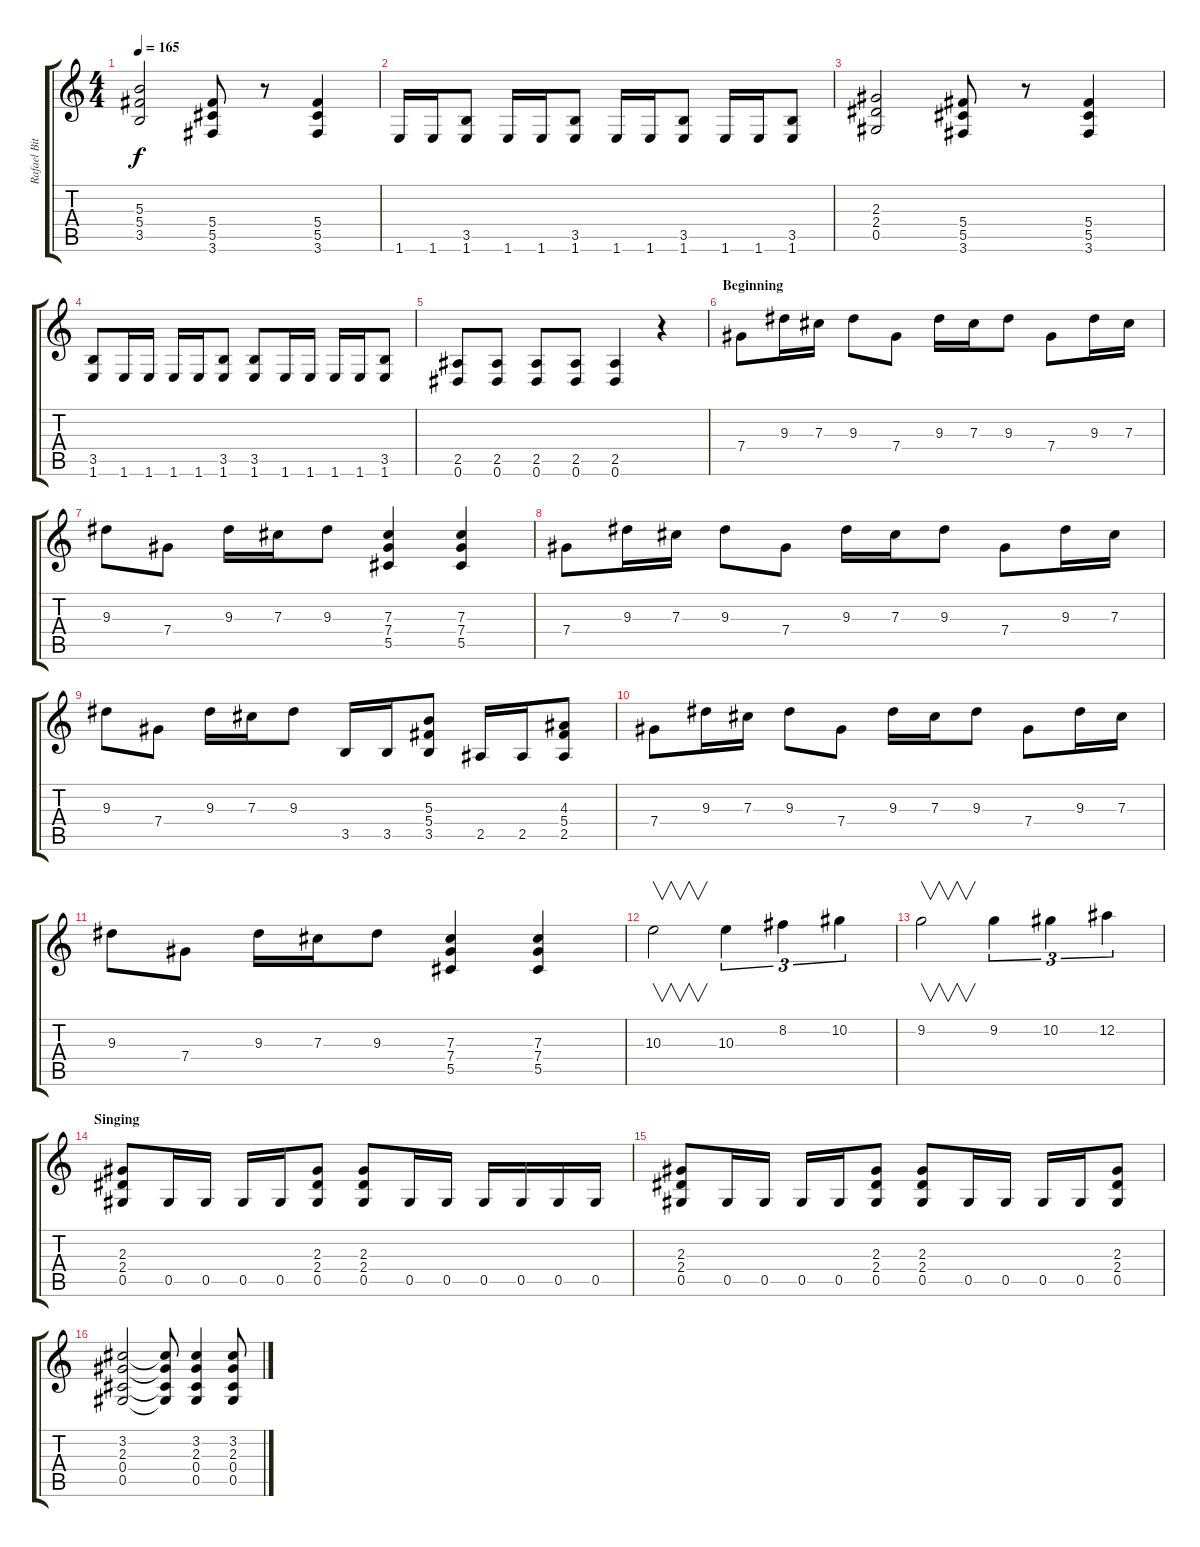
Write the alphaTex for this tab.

\track ("Rafael Bittencourt" "Rafael Bit") {instrument distortionguitar}
\staff {score tabs}
\tuning (Eb4 Bb3 Gb3 Db3 Ab2 Eb2) {hide}
\ts (4 4)
\tempo 165
\clef g2
\ks c
(5.3 5.4 3.5).2{dy f} (5.4 5.5 3.6).8 r.8 (5.4 5.5 3.6).4 |
1.6.16 1.6.16 (3.5 1.6).8 1.6.16 1.6.16 (3.5 1.6).8 1.6.16 1.6.16 (3.5 1.6).8 1.6.16 1.6.16 (3.5 1.6).8 |
(2.3 2.4 0.5).2 (5.4 5.5 3.6).8 r.8 (5.4 5.5 3.6).4 |
(3.5 1.6).8 1.6.16 1.6.16 1.6.16 1.6.16 (3.5 1.6).8 (3.5 1.6).8 1.6.16 1.6.16 1.6.16 1.6.16 (3.5 1.6).8 |
(2.5 0.6).8 (2.5 0.6).8 (2.5 0.6).8 (2.5 0.6).8 (2.5 0.6).4 r.4 |
\section ("" "Beginning")
7.4.8{volume 16} 9.3.16 7.3.16 9.3.8 7.4.8 9.3.16 7.3.16 9.3.8 7.4.8 9.3.16 7.3.16 |
9.3.8 7.4.8 9.3.16 7.3.16 9.3.8 (7.3 7.4 5.5).4 (7.3 7.4 5.5).4 |
7.4.8 9.3.16 7.3.16 9.3.8 7.4.8 9.3.16 7.3.16 9.3.8 7.4.8 9.3.16 7.3.16 |
9.3.8 7.4.8 9.3.16 7.3.16 9.3.8 3.5.16 3.5.16 (5.3 5.4 3.5).8 2.5.16 2.5.16 (4.3 5.4 2.5).8 |
7.4.8 9.3.16 7.3.16 9.3.8 7.4.8 9.3.16 7.3.16 9.3.8 7.4.8 9.3.16 7.3.16 |
9.3.8 7.4.8 9.3.16 7.3.16 9.3.8 (7.3 7.4 5.5).4 (7.3 7.4 5.5).4 |
10.3.2{v} 10.3.4{tu (3 2)} 8.2.4{tu (3 2)} 10.2.4{tu (3 2)} |
9.2.2{v} 9.2.4{tu (3 2)} 10.2.4{tu (3 2)} 12.2.4{tu (3 2)} |
\section ("" "Singing")
(2.3 2.4 0.5).8{volume 12} 0.5.16 0.5.16 0.5.16 0.5.16 (2.3 2.4 0.5).8 (2.3 2.4 0.5).8 0.5.16 0.5.16 0.5.16 0.5.16 0.5.16 0.5.16 |
(2.3 2.4 0.5).8 0.5.16 0.5.16 0.5.16 0.5.16 (2.3 2.4 0.5).8 (2.3 2.4 0.5).8 0.5.16 0.5.16 0.5.16 0.5.16 (2.3 2.4 0.5).8 |
(3.2 2.3 0.4 0.5).2 (3.2{t} 2.3{t} 0.4{t} 0.5{t}).8 (3.2 2.3 0.4 0.5).4 (3.2 2.3 0.4 0.5).8
